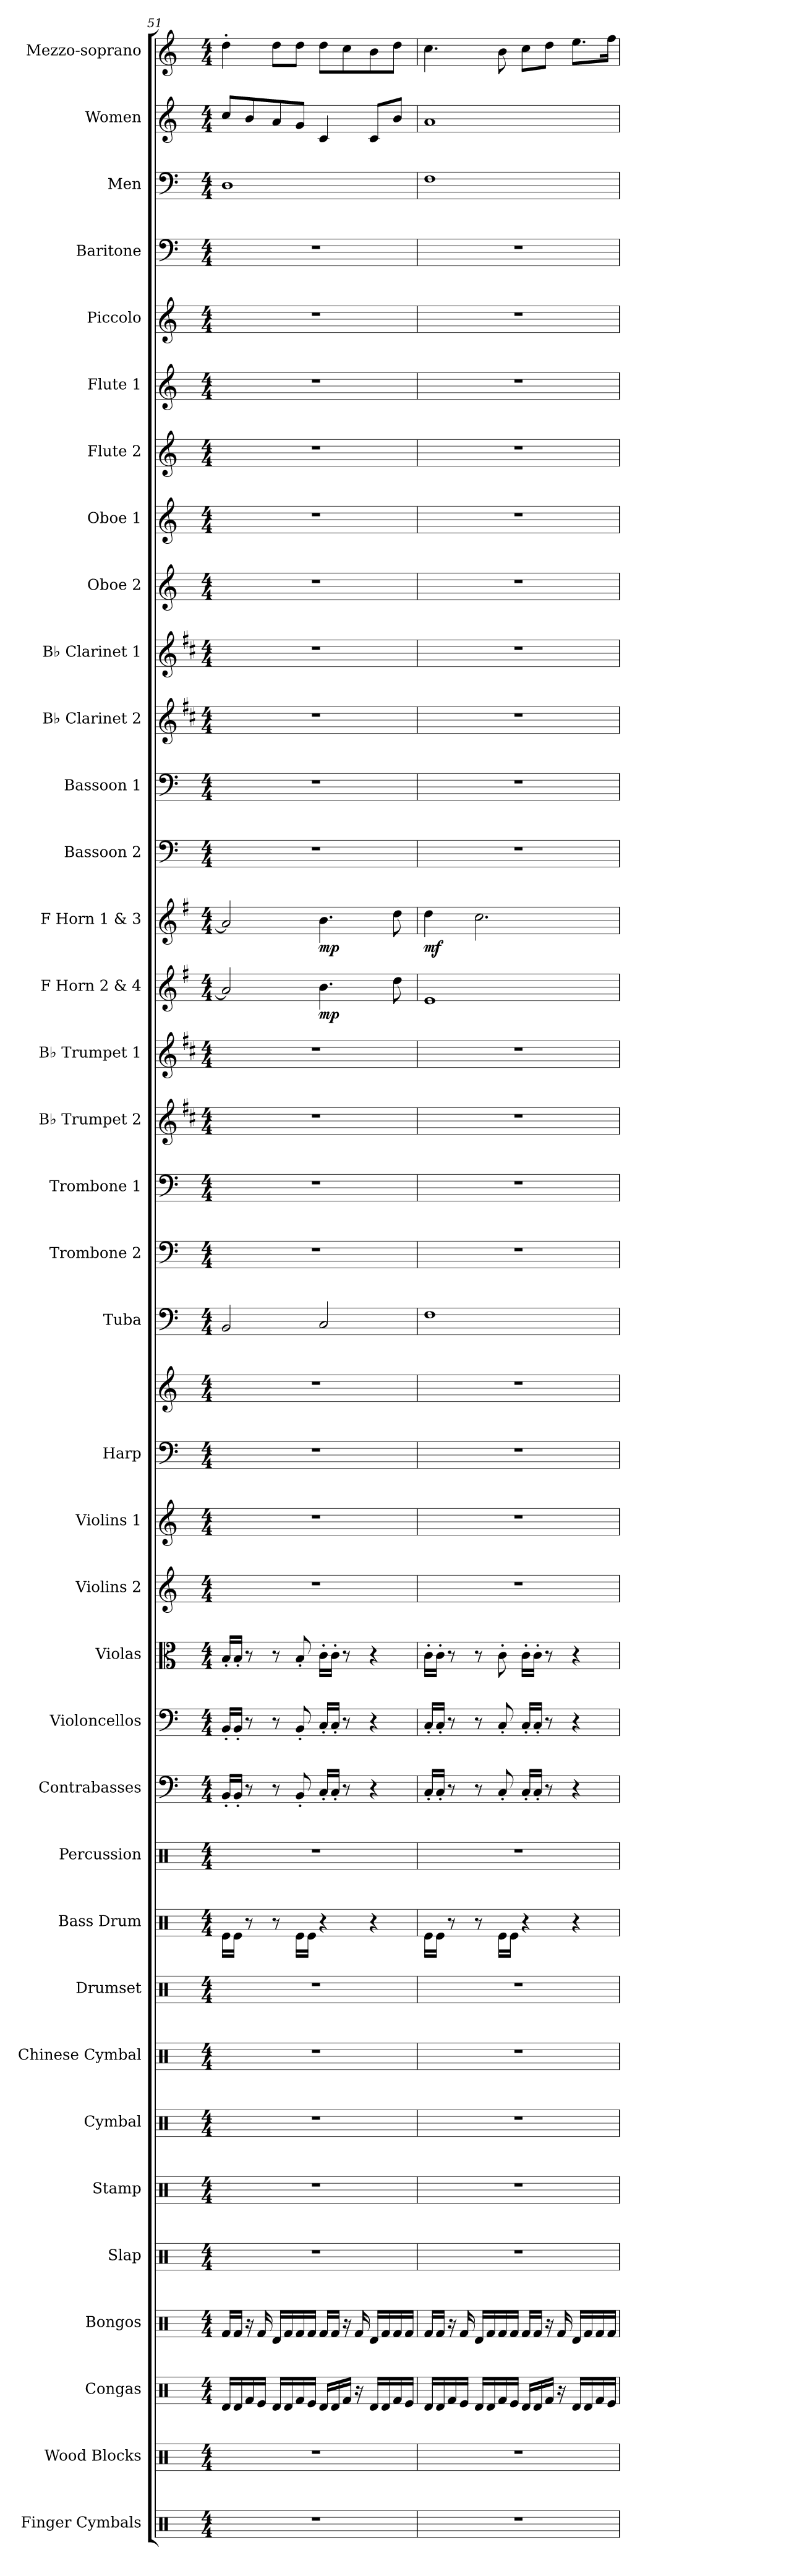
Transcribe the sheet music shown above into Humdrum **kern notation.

**kern	**kern	**kern	**kern	**kern	**kern	**kern	**kern	**kern	**kern	**kern	**kern	**kern	**kern	**kern	**kern	**kern	**kern	**kern	**kern	**kern	**kern	**kern	**kern	**dynam	**kern	**dynam	**kern	**kern	**kern	**kern	**kern	**kern	**kern	**kern	**kern	**kern	**kern	**kern	**kern
*part37	*part36	*part35	*part34	*part33	*part32	*part31	*part30	*part29	*part28	*part27	*part26	*part25	*part24	*part23	*part22	*part21	*part21	*part20	*part19	*part18	*part17	*part16	*part15	*part15	*part14	*part14	*part13	*part12	*part11	*part10	*part9	*part8	*part7	*part6	*part5	*part4	*part3	*part2	*part1
*staff38	*staff37	*staff36	*staff35	*staff34	*staff33	*staff32	*staff31	*staff30	*staff29	*staff28	*staff27	*staff26	*staff25	*staff24	*staff23	*staff22	*staff21	*staff20	*staff19	*staff18	*staff17	*staff16	*staff15	*staff15	*staff14	*staff14	*staff13	*staff12	*staff11	*staff10	*staff9	*staff8	*staff7	*staff6	*staff5	*staff4	*staff3	*staff2	*staff1
*I"Finger Cymbals	*I"Wood Blocks	*I"Congas	*I"Bongos	*I"Slap	*I"Stamp	*I"Cymbal	*I"Chinese Cymbal	*I"Drumset	*I"Bass Drum	*I"Percussion	*I"Contrabasses	*I"Violoncellos	*I"Violas	*I"Violins 2	*I"Violins 1	*I"Harp	*	*I"Tuba	*I"Trombone 2	*I"Trombone 1	*I"B♭ Trumpet 2	*I"B♭ Trumpet 1	*I"F Horn 2 &amp; 4	*	*I"F Horn 1 &amp; 3	*	*I"Bassoon 2	*I"Bassoon 1	*I"B♭ Clarinet 2	*I"B♭ Clarinet 1	*I"Oboe 2	*I"Oboe 1	*I"Flute 2	*I"Flute 1	*I"Piccolo	*I"Baritone	*I"Men	*I"Women	*I"Mezzo-soprano
*I'Fi. Cym.	*I'Wd. Bl.	*I'Con.	*I'Bon.	*I'Sla.	*I'Sta.	*I'Cym.	*I'Ch. Cym.	*I'D. Set	*I'B. Dr.	*I'Perc.	*I'Cbs.	*I'Vcs.	*I'Vlas.	*I'Vlns. 2	*I'Vlns. 1	*I'Hrp.	*	*I'Tba.	*I'Tbn. 2	*I'Tbn. 1	*I'B♭ Tpt. 2	*I'B♭ Tpt. 1	*I'F Hn. 2 4	*	*I'F Hn. 1 3	*	*I'Bsn. 2	*I'Bsn. 1	*I'B♭ Cl. 2	*I'B♭ Cl. 1	*I'Ob. 2	*I'Ob. 1	*I'Fl. 2	*I'Fl. 1	*I'Picc.	*I'Bar.	*I'M.	*I'W.	*I'Mzs.
*clefX	*clefX	*clefX	*clefX	*clefX	*clefX	*clefX	*clefX	*clefX	*clefX	*clefX	*clefF4	*clefF4	*clefC3	*clefG2	*clefG2	*clefF4	*clefG2	*clefF4	*clefF4	*clefF4	*clefG2	*clefG2	*clefG2	*	*clefG2	*	*clefF4	*clefF4	*clefG2	*clefG2	*clefG2	*clefG2	*clefG2	*clefG2	*clefG2	*clefF4	*clefF4	*clefG2	*clefG2
*	*	*	*	*	*	*	*	*	*	*	*ITrd7c12	*	*	*	*	*	*	*	*	*	*ITrd1c2	*ITrd1c2	*ITrd4c7	*	*ITrd4c7	*	*	*	*ITrd1c2	*ITrd1c2	*	*	*	*	*ITrd-7c-12	*	*	*	*
*k[]	*k[]	*k[]	*k[]	*k[]	*k[]	*k[]	*k[]	*k[]	*k[]	*k[]	*k[]	*k[]	*k[]	*k[]	*k[]	*k[]	*k[]	*k[]	*k[]	*k[]	*k[]	*k[]	*k[]	*	*k[]	*	*k[]	*k[]	*k[]	*k[]	*k[]	*k[]	*k[]	*k[]	*k[]	*k[]	*k[]	*k[]	*k[]
*M4/4	*M4/4	*M4/4	*M4/4	*M4/4	*M4/4	*M4/4	*M4/4	*M4/4	*M4/4	*M4/4	*M4/4	*M4/4	*M4/4	*M4/4	*M4/4	*M4/4	*M4/4	*M4/4	*M4/4	*M4/4	*M4/4	*M4/4	*M4/4	*	*M4/4	*	*M4/4	*M4/4	*M4/4	*M4/4	*M4/4	*M4/4	*M4/4	*M4/4	*M4/4	*M4/4	*M4/4	*M4/4	*M4/4
=51	=51	=51	=51	=51	=51	=51	=51	=51	=51	=51	=51	=51	=51	=51	=51	=51	=51	=51	=51	=51	=51	=51	=51	=51	=51	=51	=51	=51	=51	=51	=51	=51	=51	=51	=51	=51	=51	=51	=51
1r	1r	16Rd/LL	16Rf/LL	1r	1r	1r	1r	1r	16Re\LL	1r	16BBB'/LL	16BB'/LL	16B'/LL	1r	1r	1r	1r	2BB/	1r	1r	1r	1r	2d/]	.	2d/]	.	1r	1r	1r	1r	1r	1r	1r	1r	1r	1r	1D	8cc/L	4dd'\
.	.	16Rd/	16Rf/JJ	.	.	.	.	.	16Re\JJ	.	16BBB'/JJ	16BB'/JJ	16B'/JJ	.	.	.	.	.	.	.	.	.	.	.	.	.	.	.	.	.	.	.	.	.	.	.	.	.	.
.	.	16Rf/	16r	.	.	.	.	.	8r	.	8r	8r	8r	.	.	.	.	.	.	.	.	.	.	.	.	.	.	.	.	.	.	.	.	.	.	.	.	8b/	.
.	.	16Re/JJ	16Rf/	.	.	.	.	.	.	.	.	.	.	.	.	.	.	.	.	.	.	.	.	.	.	.	.	.	.	.	.	.	.	.	.	.	.	.	.
.	.	16Rd/LL	16Rd/LL	.	.	.	.	.	8r	.	8r	8r	8r	.	.	.	.	.	.	.	.	.	.	.	.	.	.	.	.	.	.	.	.	.	.	.	.	8a/	8dd\L
.	.	16Rd/	16Rf/	.	.	.	.	.	.	.	.	.	.	.	.	.	.	.	.	.	.	.	.	.	.	.	.	.	.	.	.	.	.	.	.	.	.	.	.
.	.	16Rf/	16Rf/	.	.	.	.	.	16Re\LL	.	8BBB'/	8BB'/	8B'/	.	.	.	.	.	.	.	.	.	.	.	.	.	.	.	.	.	.	.	.	.	.	.	.	8g/J	8dd\J
.	.	16Re/JJ	16Rf/JJ	.	.	.	.	.	16Re\JJ	.	.	.	.	.	.	.	.	.	.	.	.	.	.	.	.	.	.	.	.	.	.	.	.	.	.	.	.	.	.
!	!	!	!	!	!	!	!	!	!	!	!	!	!	!	!	!	!	!	!	!	!	!	!	!LO:DY:b	!	!LO:DY:b	!	!	!	!	!	!	!	!	!	!	!	!	!
.	.	16Rd/LL	16Rf/LL	.	.	.	.	.	4r	.	16CC'/LL	16C'/LL	16c'\LL	.	.	.	.	2C/	.	.	.	.	4.e\	mp	4.e\	mp	.	.	.	.	.	.	.	.	.	.	.	4c/	8dd\L
.	.	16Rd/	16Rf/JJ	.	.	.	.	.	.	.	16CC'/JJ	16C'/JJ	16c'\JJ	.	.	.	.	.	.	.	.	.	.	.	.	.	.	.	.	.	.	.	.	.	.	.	.	.	.
.	.	16Rf/JJ	16r	.	.	.	.	.	.	.	8r	8r	8r	.	.	.	.	.	.	.	.	.	.	.	.	.	.	.	.	.	.	.	.	.	.	.	.	.	8cc\
.	.	16r	16Rf/	.	.	.	.	.	.	.	.	.	.	.	.	.	.	.	.	.	.	.	.	.	.	.	.	.	.	.	.	.	.	.	.	.	.	.	.
.	.	16Rd/LL	16Rd/LL	.	.	.	.	.	4r	.	4r	4r	4r	.	.	.	.	.	.	.	.	.	.	.	.	.	.	.	.	.	.	.	.	.	.	.	.	8c/L	8b\
.	.	16Rd/	16Rf/	.	.	.	.	.	.	.	.	.	.	.	.	.	.	.	.	.	.	.	.	.	.	.	.	.	.	.	.	.	.	.	.	.	.	.	.
.	.	16Rf/	16Rf/	.	.	.	.	.	.	.	.	.	.	.	.	.	.	.	.	.	.	.	8g\	.	8g\	.	.	.	.	.	.	.	.	.	.	.	.	8b/J	8dd\J
.	.	16Re/JJ	16Rf/JJ	.	.	.	.	.	.	.	.	.	.	.	.	.	.	.	.	.	.	.	.	.	.	.	.	.	.	.	.	.	.	.	.	.	.	.	.
=52	=52	=52	=52	=52	=52	=52	=52	=52	=52	=52	=52	=52	=52	=52	=52	=52	=52	=52	=52	=52	=52	=52	=52	=52	=52	=52	=52	=52	=52	=52	=52	=52	=52	=52	=52	=52	=52	=52	=52
!	!	!	!	!	!	!	!	!	!	!	!	!	!	!	!	!	!	!	!	!	!	!	!	!	!	!LO:DY:b	!	!	!	!	!	!	!	!	!	!	!	!	!
1r	1r	16Rd/LL	16Rf/LL	1r	1r	1r	1r	1r	16Re\LL	1r	16CC'/LL	16C'/LL	16c'\LL	1r	1r	1r	1r	1F	1r	1r	1r	1r	1A	.	4g\	mf	1r	1r	1r	1r	1r	1r	1r	1r	1r	1r	1F	1a	4.cc\
.	.	16Rd/	16Rf/JJ	.	.	.	.	.	16Re\JJ	.	16CC'/JJ	16C'/JJ	16c'\JJ	.	.	.	.	.	.	.	.	.	.	.	.	.	.	.	.	.	.	.	.	.	.	.	.	.	.
.	.	16Rf/	16r	.	.	.	.	.	8r	.	8r	8r	8r	.	.	.	.	.	.	.	.	.	.	.	.	.	.	.	.	.	.	.	.	.	.	.	.	.	.
.	.	16Re/JJ	16Rf/	.	.	.	.	.	.	.	.	.	.	.	.	.	.	.	.	.	.	.	.	.	.	.	.	.	.	.	.	.	.	.	.	.	.	.	.
.	.	16Rd/LL	16Rd/LL	.	.	.	.	.	8r	.	8r	8r	8r	.	.	.	.	.	.	.	.	.	.	.	2.f\	.	.	.	.	.	.	.	.	.	.	.	.	.	.
.	.	16Rd/	16Rf/	.	.	.	.	.	.	.	.	.	.	.	.	.	.	.	.	.	.	.	.	.	.	.	.	.	.	.	.	.	.	.	.	.	.	.	.
.	.	16Rf/	16Rf/	.	.	.	.	.	16Re\LL	.	8CC'/	8C'/	8c'\	.	.	.	.	.	.	.	.	.	.	.	.	.	.	.	.	.	.	.	.	.	.	.	.	.	8b\
.	.	16Re/JJ	16Rf/JJ	.	.	.	.	.	16Re\JJ	.	.	.	.	.	.	.	.	.	.	.	.	.	.	.	.	.	.	.	.	.	.	.	.	.	.	.	.	.	.
.	.	16Rd/LL	16Rf/LL	.	.	.	.	.	4r	.	16CC'/LL	16C'/LL	16c'\LL	.	.	.	.	.	.	.	.	.	.	.	.	.	.	.	.	.	.	.	.	.	.	.	.	.	8cc\L
.	.	16Rd/	16Rf/JJ	.	.	.	.	.	.	.	16CC'/JJ	16C'/JJ	16c'\JJ	.	.	.	.	.	.	.	.	.	.	.	.	.	.	.	.	.	.	.	.	.	.	.	.	.	.
.	.	16Rf/JJ	16r	.	.	.	.	.	.	.	8r	8r	8r	.	.	.	.	.	.	.	.	.	.	.	.	.	.	.	.	.	.	.	.	.	.	.	.	.	8dd\J
.	.	16r	16Rf/	.	.	.	.	.	.	.	.	.	.	.	.	.	.	.	.	.	.	.	.	.	.	.	.	.	.	.	.	.	.	.	.	.	.	.	.
.	.	16Rd/LL	16Rd/LL	.	.	.	.	.	4r	.	4r	4r	4r	.	.	.	.	.	.	.	.	.	.	.	.	.	.	.	.	.	.	.	.	.	.	.	.	.	8.ee\L
.	.	16Rd/	16Rf/	.	.	.	.	.	.	.	.	.	.	.	.	.	.	.	.	.	.	.	.	.	.	.	.	.	.	.	.	.	.	.	.	.	.	.	.
.	.	16Rf/	16Rf/	.	.	.	.	.	.	.	.	.	.	.	.	.	.	.	.	.	.	.	.	.	.	.	.	.	.	.	.	.	.	.	.	.	.	.	.
.	.	16Re/JJ	16Rf/JJ	.	.	.	.	.	.	.	.	.	.	.	.	.	.	.	.	.	.	.	.	.	.	.	.	.	.	.	.	.	.	.	.	.	.	.	16ff\Jk
=	=	=	=	=	=	=	=	=	=	=	=	=	=	=	=	=	=	=	=	=	=	=	=	=	=	=	=	=	=	=	=	=	=	=	=	=	=	=	=
*-	*-	*-	*-	*-	*-	*-	*-	*-	*-	*-	*-	*-	*-	*-	*-	*-	*-	*-	*-	*-	*-	*-	*-	*-	*-	*-	*-	*-	*-	*-	*-	*-	*-	*-	*-	*-	*-	*-	*-
